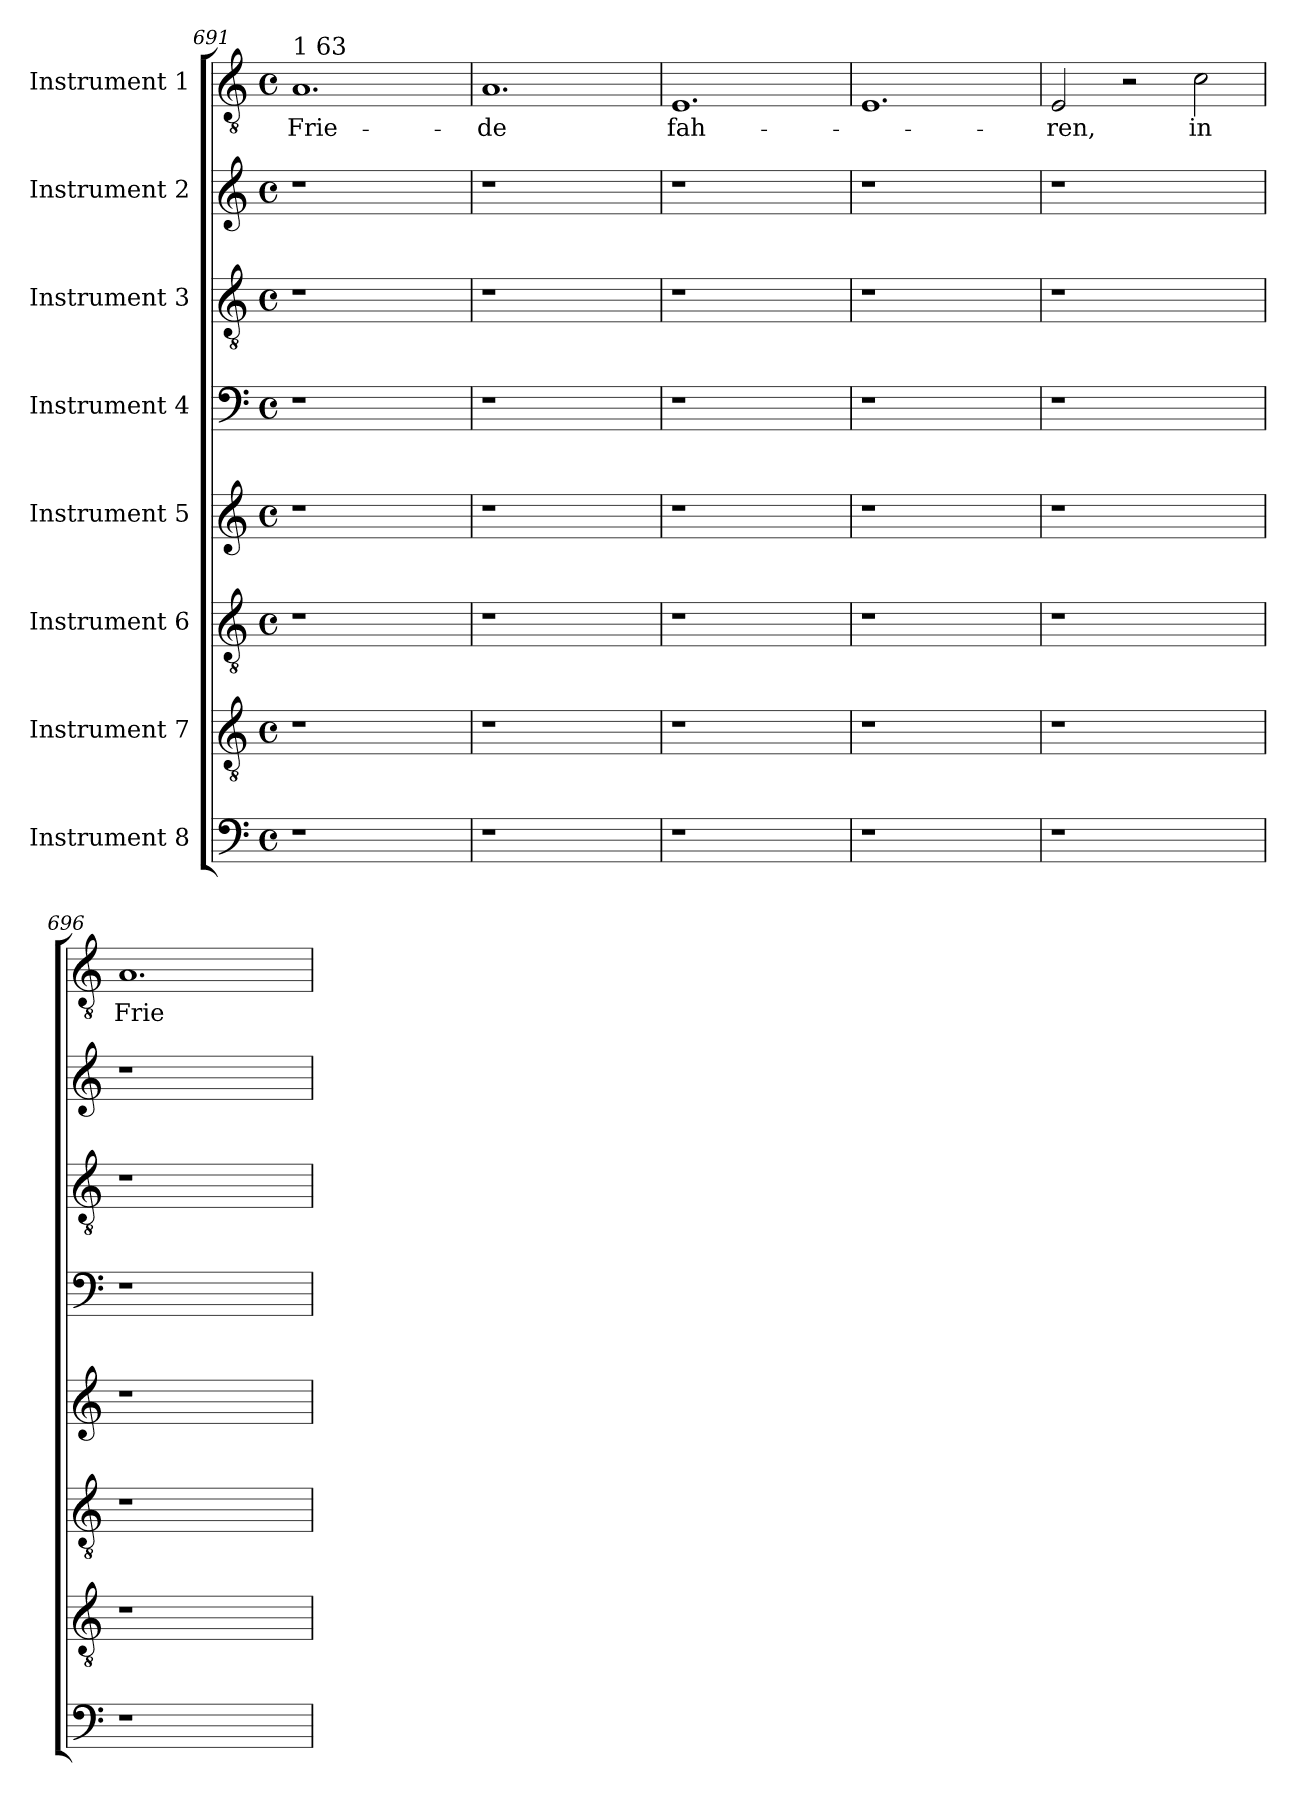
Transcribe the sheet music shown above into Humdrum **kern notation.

**kern	**kern	**kern	**kern	**kern	**kern	**kern	**kern	**text
*part8	*part7	*part6	*part5	*part4	*part3	*part2	*part1	*part1
*staff8	*staff7	*staff6	*staff5	*staff4	*staff3	*staff2	*staff1	*staff1
*I"Instrument 8	*I"Instrument 7	*I"Instrument 6	*I"Instrument 5	*I"Instrument 4	*I"Instrument 3	*I"Instrument 2	*I"Instrument 1	*
!!LO:LB:g=z
*clefF4	*clefGv2	*clefGv2	*clefG2	*clefF4	*clefGv2	*clefG2	*clefGv2	*
*M4/4	*M4/4	*M4/4	*M4/4	*M4/4	*M4/4	*M4/4	*M4/4	*
*met(c)	*met(c)	*met(c)	*met(c)	*met(c)	*met(c)	*met(c)	*met(c)	*
=691	=691	=691	=691	=691	=691	=691	=691	=691
!	!	!	!	!	!	!	!LO:TX:a:t=1 63	!
!	!	!	!	!	!	!	!	!LO:LY:b:cj
1r	1r	1r	1r	1r	1r	1r	1.A	Frie-
2ryy	2ryy	2ryy	2ryy	2ryy	2ryy	2ryy	.	.
=692	=692	=692	=692	=692	=692	=692	=692	=692
!	!	!	!	!	!	!	!	!LO:LY:b:cj
1r	1r	1r	1r	1r	1r	1r	1.A	-de
2ryy	2ryy	2ryy	2ryy	2ryy	2ryy	2ryy	.	.
=693	=693	=693	=693	=693	=693	=693	=693	=693
!	!	!	!	!	!	!	!	!LO:LY:b:cj
1r	1r	1r	1r	1r	1r	1r	1.E	fah-
2ryy	2ryy	2ryy	2ryy	2ryy	2ryy	2ryy	.	.
=694	=694	=694	=694	=694	=694	=694	=694	=694
1r	1r	1r	1r	1r	1r	1r	1.E	.
2ryy	2ryy	2ryy	2ryy	2ryy	2ryy	2ryy	.	.
=695	=695	=695	=695	=695	=695	=695	=695	=695
!	!	!	!	!	!	!	!	!LO:LY:b:cj
1r	1r	1r	1r	1r	1r	1r	2E/	-ren,
.	.	.	.	.	.	.	2r	.
!	!	!	!	!	!	!	!	!LO:LY:b:cj
2ryy	2ryy	2ryy	2ryy	2ryy	2ryy	2ryy	2c\	in
=696	=696	=696	=696	=696	=696	=696	=696	=696
!	!	!	!	!	!	!	!	!LO:LY:b:cj
1r	1r	1r	1r	1r	1r	1r	1.A	Frie-
2ryy	2ryy	2ryy	2ryy	2ryy	2ryy	2ryy	.	.
=	=	=	=	=	=	=	=	=
*-	*-	*-	*-	*-	*-	*-	*-	*-
